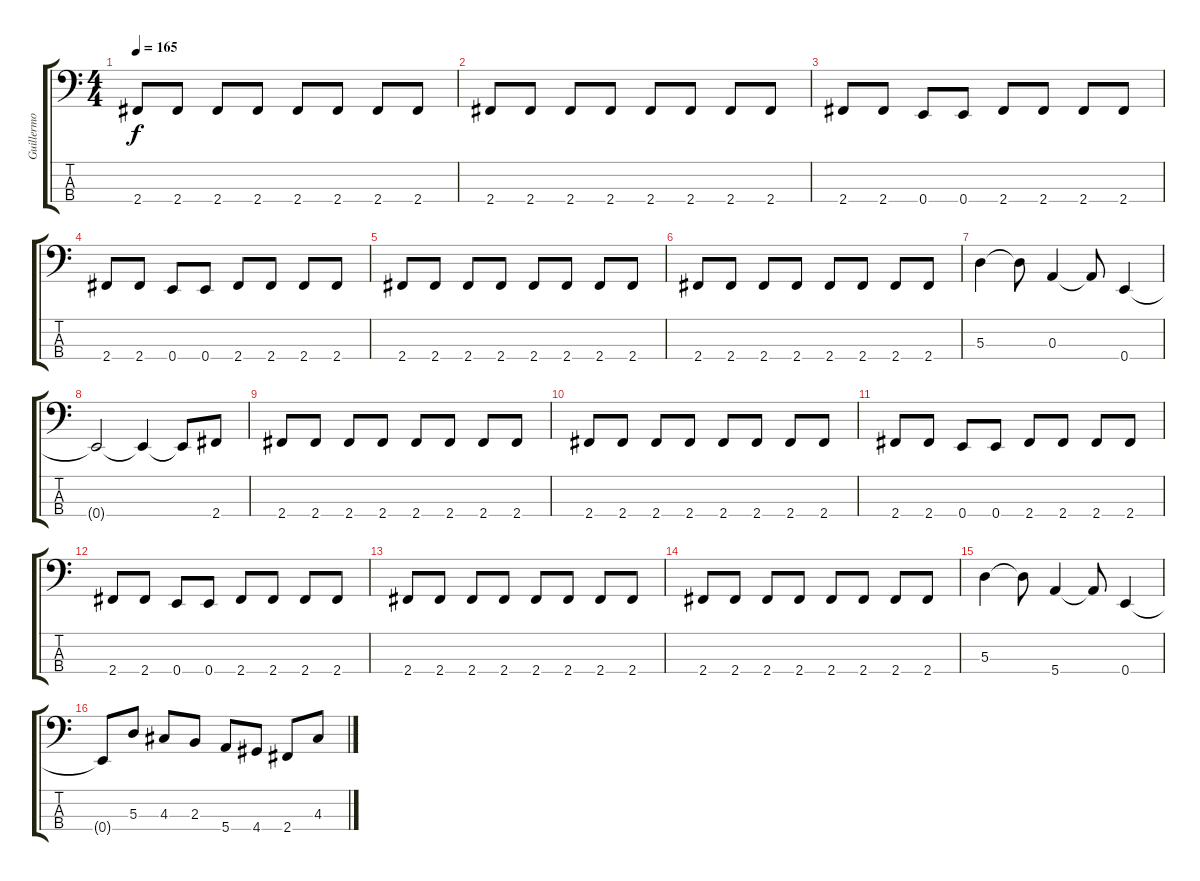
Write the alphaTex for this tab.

\track ("Guillermo Sánchez" "Guillermo ") {instrument electricbasspick}
\staff {score tabs}
\tuning (G2 D2 A1 E1) {hide}
\ts (4 4)
\tempo 165
\clef f4
\ks c
2.4.8{dy f} 2.4.8 2.4.8 2.4.8 2.4.8 2.4.8 2.4.8 2.4.8 |
2.4.8 2.4.8 2.4.8 2.4.8 2.4.8 2.4.8 2.4.8 2.4.8 |
2.4.8 2.4.8 0.4.8 0.4.8 2.4.8 2.4.8 2.4.8 2.4.8 |
2.4.8 2.4.8 0.4.8 0.4.8 2.4.8 2.4.8 2.4.8 2.4.8 |
2.4.8 2.4.8 2.4.8 2.4.8 2.4.8 2.4.8 2.4.8 2.4.8 |
2.4.8 2.4.8 2.4.8 2.4.8 2.4.8 2.4.8 2.4.8 2.4.8 |
5.3.4 5.3{t}.8 0.3.4 0.3{t}.8 0.4.4 |
0.4{t}.2 0.4{t}.4 0.4{t}.8 2.4.8 |
2.4.8 2.4.8 2.4.8 2.4.8 2.4.8 2.4.8 2.4.8 2.4.8 |
2.4.8 2.4.8 2.4.8 2.4.8 2.4.8 2.4.8 2.4.8 2.4.8 |
2.4.8 2.4.8 0.4.8 0.4.8 2.4.8 2.4.8 2.4.8 2.4.8 |
2.4.8 2.4.8 0.4.8 0.4.8 2.4.8 2.4.8 2.4.8 2.4.8 |
2.4.8 2.4.8 2.4.8 2.4.8 2.4.8 2.4.8 2.4.8 2.4.8 |
2.4.8 2.4.8 2.4.8 2.4.8 2.4.8 2.4.8 2.4.8 2.4.8 |
5.3.4 5.3{t}.8 5.4.4 5.4{t}.8 0.4.4 |
0.4{t}.8 5.3.8 4.3.8 2.3.8 5.4.8 4.4.8 2.4.8 4.3.8
